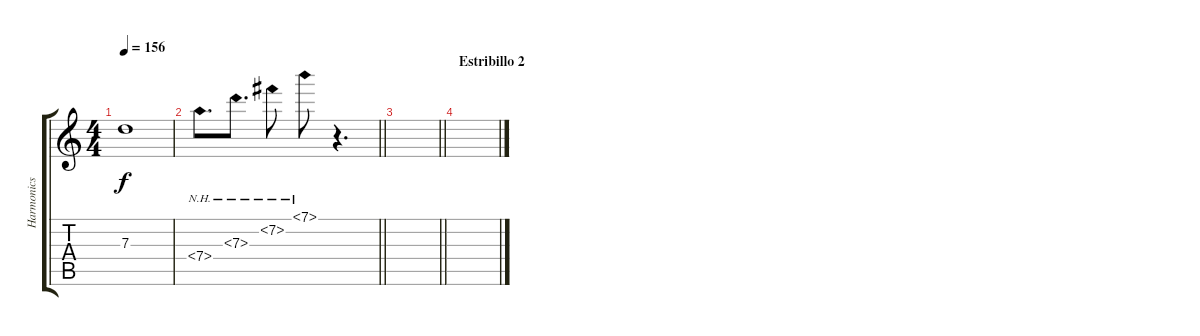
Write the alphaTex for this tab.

\track ("Harmonics (Jero)" "Harmonics ") {instrument distortionguitar}
\staff {score tabs}
\tuning (E4 B3 G3 D3 A2 E2) {hide}
\ts (4 4)
\tempo 156
\clef g2
\ks c
7.3{t}.1{dy f} |
\barLineRight lightlight
7.4{nh}.8{d} 7.3{nh}.8{d} 7.2{nh}.8 7.1{nh}.8 r.4{d} |
\barLineRight lightlight
|
\section ("" "Estribillo 2")
